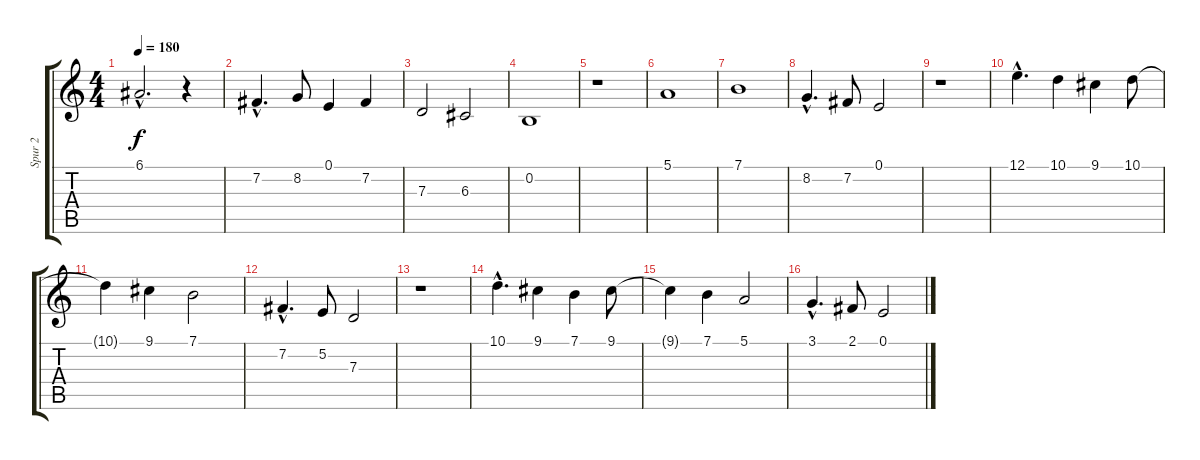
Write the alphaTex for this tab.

\track ("Spur 2" "Spur 2") {instrument tenorsax}
\staff {score tabs}
\tuning (E4 B3 G3 D3 A2 E2) {hide}
\ts (4 4)
\tempo 180
\clef g2
\ks c
6.1{hac}.2{d dy f} r.4 |
7.2{hac}.4{d} 8.2.8 0.1.4 7.2.4 |
7.3.2 6.3.2 |
0.2.1 |
r.1 |
5.1.1 |
7.1.1 |
8.2{hac}.4{d} 7.2.8 0.1.2 |
r.1 |
12.1{hac}.4{d} 10.1.4 9.1.4 10.1.8 |
10.1{t}.4 9.1.4 7.1.2 |
7.2{hac}.4{d} 5.2.8 7.3.2 |
r.1 |
10.1{hac}.4{d} 9.1.4 7.1.4 9.1.8 |
9.1{t}.4 7.1.4 5.1.2 |
3.1{hac}.4{d} 2.1.8 0.1.2
